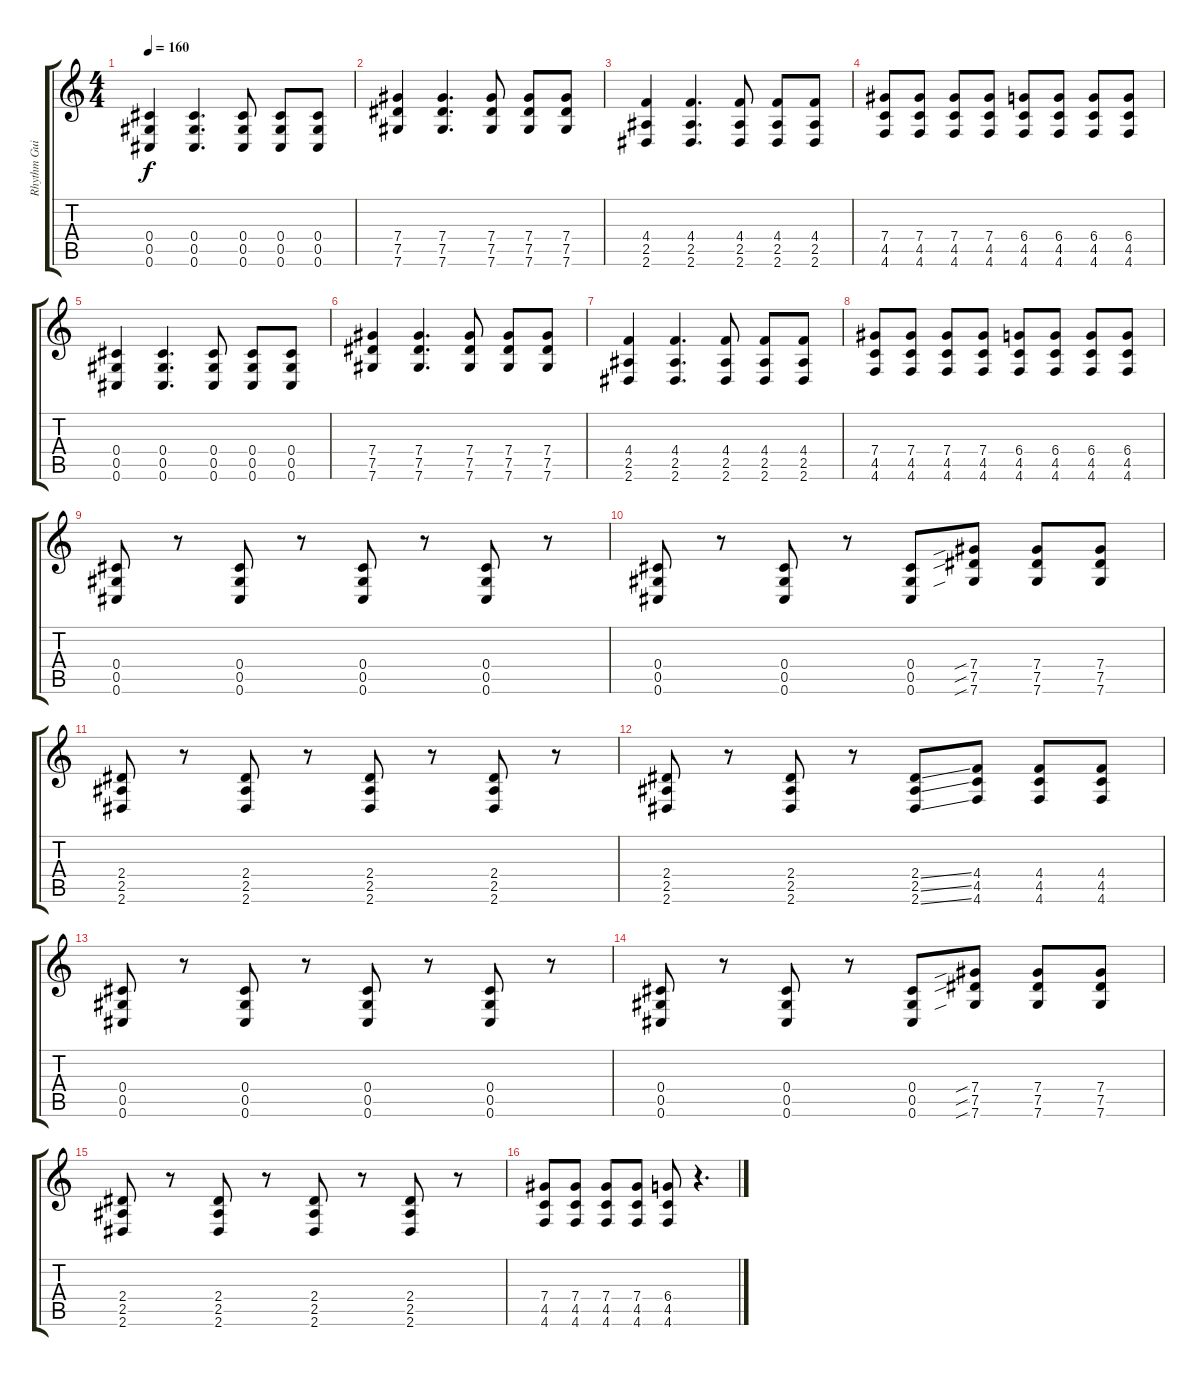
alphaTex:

\track ("Rhythm Guitar" "Rhythm Gui") {instrument distortionguitar}
\staff {score tabs}
\tuning (Eb4 Bb3 Gb3 Db3 Ab2 Db2) {hide}
\ts (4 4)
\tempo 160
\clef g2
\ks c
(0.4 0.5 0.6).4{dy f} (0.4 0.5 0.6).4{d} (0.4 0.5 0.6).8 (0.4 0.5 0.6).8 (0.4 0.5 0.6).8 |
(7.4 7.5 7.6).4 (7.4 7.5 7.6).4{d} (7.4 7.5 7.6).8 (7.4 7.5 7.6).8 (7.4 7.5 7.6).8 |
(4.4 2.5 2.6).4 (4.4 2.5 2.6).4{d} (4.4 2.5 2.6).8 (4.4 2.5 2.6).8 (4.4 2.5 2.6).8 |
(7.4 4.5 4.6).8 (7.4 4.5 4.6).8 (7.4 4.5 4.6).8 (7.4 4.5 4.6).8 (6.4 4.5 4.6).8 (6.4 4.5 4.6).8 (6.4 4.5 4.6).8 (6.4 4.5 4.6).8 |
(0.4 0.5 0.6).4 (0.4 0.5 0.6).4{d} (0.4 0.5 0.6).8 (0.4 0.5 0.6).8 (0.4 0.5 0.6).8 |
(7.4 7.5 7.6).4 (7.4 7.5 7.6).4{d} (7.4 7.5 7.6).8 (7.4 7.5 7.6).8 (7.4 7.5 7.6).8 |
(4.4 2.5 2.6).4 (4.4 2.5 2.6).4{d} (4.4 2.5 2.6).8 (4.4 2.5 2.6).8 (4.4 2.5 2.6).8 |
(7.4 4.5 4.6).8 (7.4 4.5 4.6).8 (7.4 4.5 4.6).8 (7.4 4.5 4.6).8 (6.4 4.5 4.6).8 (6.4 4.5 4.6).8 (6.4 4.5 4.6).8 (6.4 4.5 4.6).8 |
(0.4 0.5 0.6).8 r.8 (0.4 0.5 0.6).8 r.8 (0.4 0.5 0.6).8 r.8 (0.4 0.5 0.6).8 r.8 |
(0.4 0.5 0.6).8 r.8 (0.4 0.5 0.6).8 r.8 (0.4 0.5 0.6).8 (7.4{sib} 7.5{sib} 7.6{sib}).8 (7.4 7.5 7.6).8 (7.4 7.5 7.6).8 |
(2.4 2.5 2.6).8 r.8 (2.4 2.5 2.6).8 r.8 (2.4 2.5 2.6).8 r.8 (2.4 2.5 2.6).8 r.8 |
(2.4 2.5 2.6).8 r.8 (2.4 2.5 2.6).8 r.8 (2.4{ss} 2.5{ss} 2.6{ss}).8 (4.4 4.5 4.6).8 (4.4 4.5 4.6).8 (4.4 4.5 4.6).8 |
(0.4 0.5 0.6).8 r.8 (0.4 0.5 0.6).8 r.8 (0.4 0.5 0.6).8 r.8 (0.4 0.5 0.6).8 r.8 |
(0.4 0.5 0.6).8 r.8 (0.4 0.5 0.6).8 r.8 (0.4 0.5 0.6).8 (7.4{sib} 7.5{sib} 7.6{sib}).8 (7.4 7.5 7.6).8 (7.4 7.5 7.6).8 |
(2.4 2.5 2.6).8 r.8 (2.4 2.5 2.6).8 r.8 (2.4 2.5 2.6).8 r.8 (2.4 2.5 2.6).8 r.8 |
(7.4 4.5 4.6).8 (7.4 4.5 4.6).8 (7.4 4.5 4.6).8 (7.4 4.5 4.6).8 (6.4 4.5 4.6).8 r.4{d}
